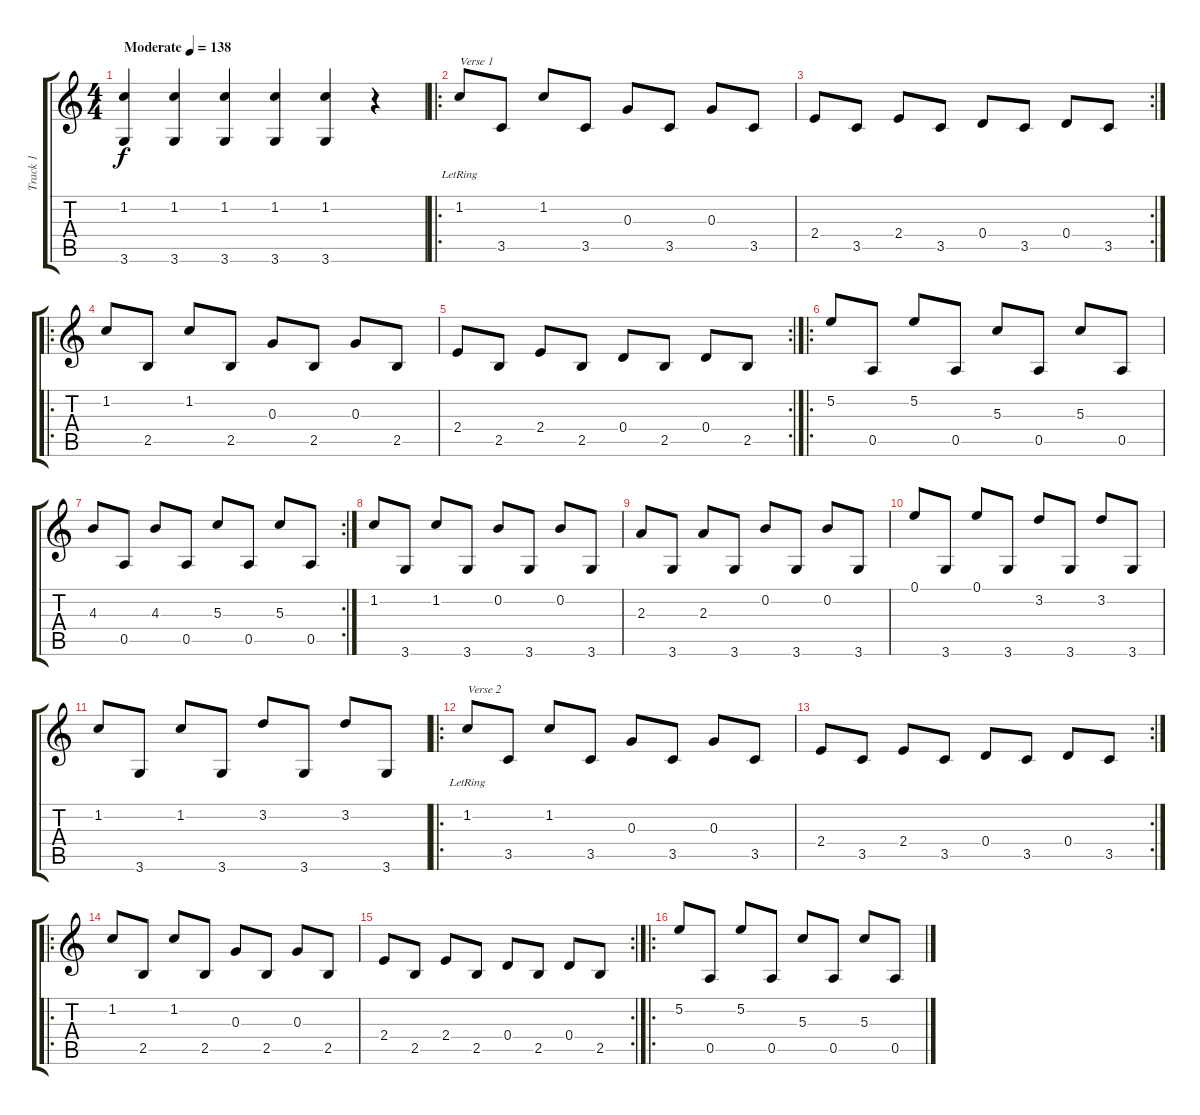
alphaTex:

\track ("Track 1" "Track 1") {instrument acousticguitarsteel}
\staff {score tabs}
\tuning (E4 B3 G3 D3 A2 E2) {hide}
\ts (4 4)
\tempo (138 "Moderate")
\clef g2
\ks c
(1.2 3.6).4{dy f instrument acousticguitarsteel} (1.2 3.6).4 (1.2 3.6).4 (1.2 3.6).4 (1.2 3.6).4 r.4 |
\ro
1.2{lr}.8{txt "Verse 1"} 3.5.8 1.2.8 3.5.8 0.3.8 3.5.8 0.3.8 3.5.8 |
\rc 2
2.4.8 3.5.8 2.4.8 3.5.8 0.4.8 3.5.8 0.4.8 3.5.8 |
\ro
1.2.8 2.5.8 1.2.8 2.5.8 0.3.8 2.5.8 0.3.8 2.5.8 |
\rc 2
2.4.8 2.5.8 2.4.8 2.5.8 0.4.8 2.5.8 0.4.8 2.5.8 |
\ro
5.2.8 0.5.8 5.2.8 0.5.8 5.3.8 0.5.8 5.3.8 0.5.8 |
\rc 2
4.3.8 0.5.8 4.3.8 0.5.8 5.3.8 0.5.8 5.3.8 0.5.8 |
1.2.8 3.6.8 1.2.8 3.6.8 0.2.8 3.6.8 0.2.8 3.6.8 |
2.3.8 3.6.8 2.3.8 3.6.8 0.2.8 3.6.8 0.2.8 3.6.8 |
0.1.8 3.6.8 0.1.8 3.6.8 3.2.8 3.6.8 3.2.8 3.6.8 |
1.2.8 3.6.8 1.2.8 3.6.8 3.2.8 3.6.8 3.2.8 3.6.8 |
\ro
1.2{lr}.8{txt "Verse 2"} 3.5.8 1.2.8 3.5.8 0.3.8 3.5.8 0.3.8 3.5.8 |
\rc 2
2.4.8 3.5.8 2.4.8 3.5.8 0.4.8 3.5.8 0.4.8 3.5.8 |
\ro
1.2.8 2.5.8 1.2.8 2.5.8 0.3.8 2.5.8 0.3.8 2.5.8 |
\rc 2
2.4.8 2.5.8 2.4.8 2.5.8 0.4.8 2.5.8 0.4.8 2.5.8 |
\ro
5.2.8 0.5.8 5.2.8 0.5.8 5.3.8 0.5.8 5.3.8 0.5.8
